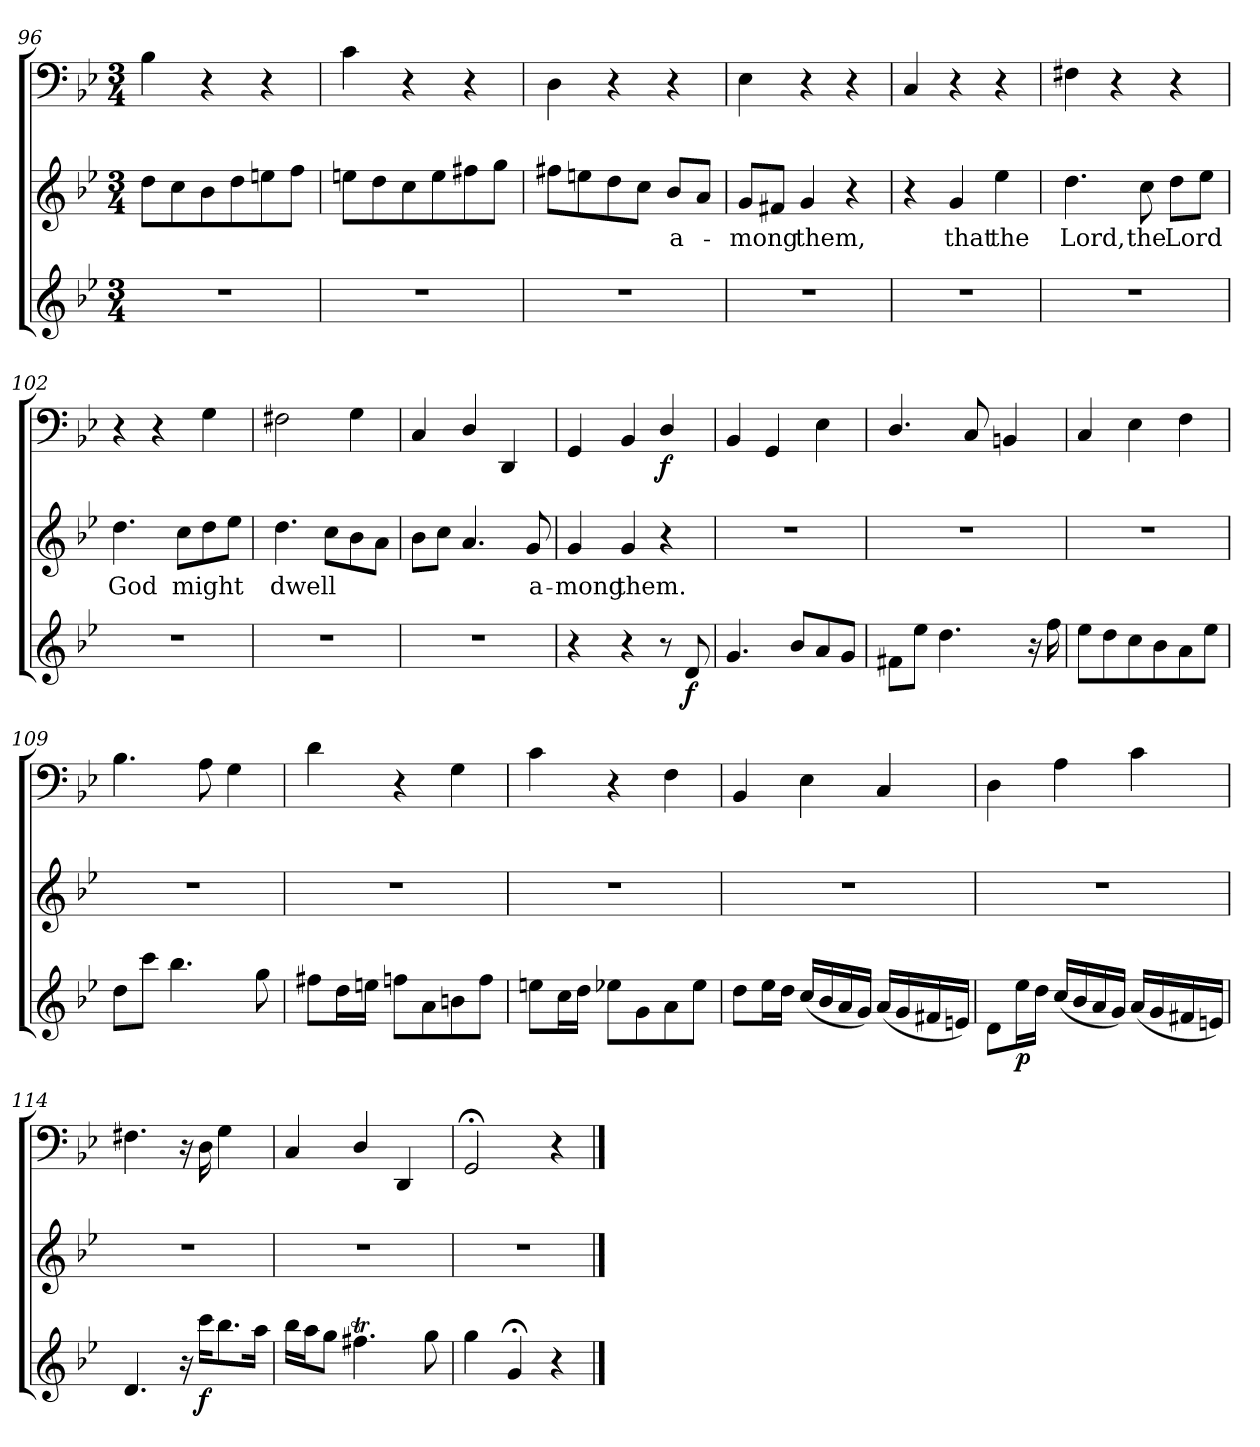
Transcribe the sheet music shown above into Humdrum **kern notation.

**kern	**dynam	**kern	**text	**kern	**dynam
*part3	*part3	*part2	*part2	*part1	*part1
*staff3	*staff3	*staff2	*staff2	*staff1	*staff1
*clefG2	*	*clefG2	*	*clefF4	*
*k[b-e-]	*	*k[b-e-]	*	*k[b-e-]	*
*g:	*	*g:	*	*g:	*
*M3/4	*	*M3/4	*	*M3/4	*
=96	=96	=96	=96	=96	=96
2.r	.	8dd\L	.	4B-\	.
.	.	8cc\	.	.	.
.	.	8b-\	.	4r	.
.	.	8dd\	.	.	.
.	.	8een\	.	4r	.
.	.	8ff\J	.	.	.
=97	=97	=97	=97	=97	=97
2.r	.	8een\L	.	4c\	.
.	.	8dd\	.	.	.
.	.	8cc\	.	4r	.
.	.	8ee\	.	.	.
.	.	8ff#X\	.	4r	.
.	.	8gg\J	.	.	.
=98	=98	=98	=98	=98	=98
2.r	.	8ff#X\L	.	4D\	.
.	.	8een\	.	.	.
.	.	8dd\	.	4r	.
.	.	8cc\J	.	.	.
.	.	8b-/L	a-	4r	.
.	.	8a/J	.	.	.
=99	=99	=99	=99	=99	=99
2.r	.	8g/L	-mong	4E-\	.
.	.	8f#X/J	.	.	.
.	.	4g/	them,	4r	.
.	.	4r	.	4r	.
=100	=100	=100	=100	=100	=100
2.r	.	4r	.	4C/	.
.	.	4g/	that	4r	.
.	.	4ee-\	the	4r	.
=101	=101	=101	=101	=101	=101
2.r	.	4.dd\	Lord,	4F#X\	.
.	.	.	.	4r	.
.	.	8cc\	the	.	.
.	.	8dd\L	Lord	4r	.
.	.	8ee-\J	.	.	.
=102	=102	=102	=102	=102	=102
2.r	.	4.dd\	God	4r	.
.	.	.	.	4r	.
.	.	8cc\L	might	.	.
.	.	8dd\	.	4G\	.
.	.	8ee-\J	.	.	.
=103	=103	=103	=103	=103	=103
2.r	.	4.dd\	dwell	2F#X\	.
.	.	8cc\L	.	.	.
.	.	8b-\	.	4G\	.
.	.	8a\J	.	.	.
=104	=104	=104	=104	=104	=104
2.r	.	8b-\L	.	4C/	.
.	.	8cc\J	.	.	.
.	.	4.a/	.	4D/	.
.	.	.	.	4DD/	.
.	.	8g/	a-	.	.
=105	=105	=105	=105	=105	=105
4r	.	4g/	-mong	4GG/	.
4r	.	4g/	them.	4BB-/	.
8r	.	4r	.	4D/	f
8d/	f	.	.	.	.
=106	=106	=106	=106	=106	=106
4.g/	.	2.r	.	4BB-/	.
.	.	.	.	4GG/	.
8b-/L	.	.	.	.	.
8a/	.	.	.	4E-\	.
8g/J	.	.	.	.	.
=107	=107	=107	=107	=107	=107
8f#X\L	.	2.r	.	4.D/	.
8ee-\J	.	.	.	.	.
4.dd\	.	.	.	.	.
.	.	.	.	8C/	.
.	.	.	.	4BBn/	.
16r	.	.	.	.	.
16ff\	.	.	.	.	.
=108	=108	=108	=108	=108	=108
8ee-\L	.	2.r	.	4C/	.
8dd\	.	.	.	.	.
8cc\	.	.	.	4E-\	.
8b-\	.	.	.	.	.
8a\	.	.	.	4F\	.
8ee-\J	.	.	.	.	.
=109	=109	=109	=109	=109	=109
8dd\L	.	2.r	.	4.B-\	.
8ccc\J	.	.	.	.	.
4.bb-\	.	.	.	.	.
.	.	.	.	8A\	.
.	.	.	.	4G\	.
8gg\	.	.	.	.	.
=110	=110	=110	=110	=110	=110
8ff#X\L	.	2.r	.	4d\	.
16dd\L	.	.	.	.	.
16een\JJ	.	.	.	.	.
8ffn\L	.	.	.	4r	.
8a\	.	.	.	.	.
8bn\	.	.	.	4G\	.
8ff\J	.	.	.	.	.
=111	=111	=111	=111	=111	=111
8een\L	.	2.r	.	4c\	.
16cc\L	.	.	.	.	.
16dd\JJ	.	.	.	.	.
8ee-X\L	.	.	.	4r	.
8g\	.	.	.	.	.
8a\	.	.	.	4F\	.
8ee-\J	.	.	.	.	.
=112	=112	=112	=112	=112	=112
8dd\L	.	2.r	.	4BB-/	.
16ee-\L	.	.	.	.	.
16dd\JJ	.	.	.	.	.
(16cc/LL	.	.	.	4E-\	.
16b-/	.	.	.	.	.
16a/	.	.	.	.	.
16g/JJ)	.	.	.	.	.
(16a/LL	.	.	.	4C/	.
16g/	.	.	.	.	.
16f#X/	.	.	.	.	.
16en/JJ)	.	.	.	.	.
=113	=113	=113	=113	=113	=113
8d/L	.	2.r	.	4D\	.
16ee-\L	p	.	.	.	.
16dd\JJ	.	.	.	.	.
(16cc/LL	.	.	.	4A\	.
16b-/	.	.	.	.	.
16a/	.	.	.	.	.
16g/JJ)	.	.	.	.	.
(16a/LL	.	.	.	4c\	.
16g/	.	.	.	.	.
16f#X/	.	.	.	.	.
16en/JJ)	.	.	.	.	.
=114	=114	=114	=114	=114	=114
4.d/	.	2.r	.	4.F#X\	.
16r	.	.	.	16r	.
16ccc\KL	f	.	.	16D\	.
8.bb-\	.	.	.	4G\	.
16aa\Jk	.	.	.	.	.
=115	=115	=115	=115	=115	=115
16bb-\LL	.	2.r	.	4C/	.
16aa\J	.	.	.	.	.
8gg\J	.	.	.	.	.
4.ff#Xt\	.	.	.	4D/	.
.	.	.	.	4DD/	.
8gg\	.	.	.	.	.
=116	=116	=116	=116	=116	=116
4gg\	.	2.r	.	2GG;</	.
4g;</	.	.	.	.	.
4r	.	.	.	4r	.
==	==	==	==	==	==
*-	*-	*-	*-	*-	*-
